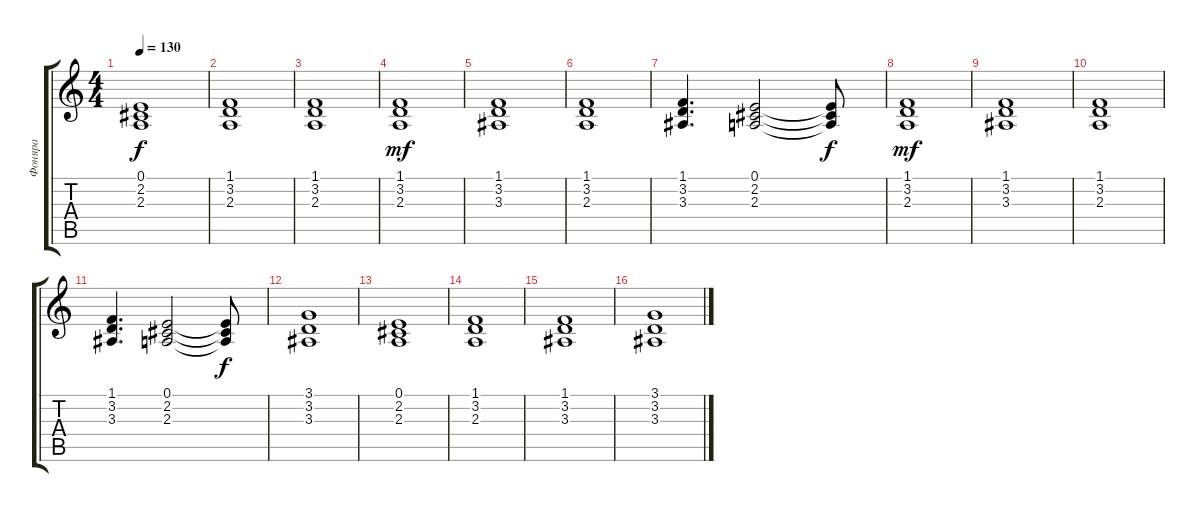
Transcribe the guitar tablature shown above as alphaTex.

\track ("Фоняра" "Фоняра") {instrument synthstrings1}
\staff {score tabs}
\tuning (E4 B3 G3 D3 A2 E2) {hide}
\ts (4 4)
\tempo 130
\clef g2
\ks c
(0.1 2.2 2.3).1{dy f} |
(1.1 3.2 2.3).1 |
(1.1 3.2 2.3).1 |
(1.1 3.2 2.3).1{dy mf} |
(1.1 3.2 3.3).1 |
(1.1 3.2 2.3).1 |
(1.1 3.2 3.3).4{d} (0.1 2.2 2.3).2 (0.1{t} 2.2{t} 2.3{t}).8{dy f} |
(1.1 3.2 2.3).1{dy mf} |
(1.1 3.2 3.3).1 |
(1.1 3.2 2.3).1 |
(1.1 3.2 3.3).4{d} (0.1 2.2 2.3).2 (0.1{t} 2.2{t} 2.3{t}).8{dy f} |
(3.1 3.2 3.3).1 |
(0.1 2.2 2.3).1 |
(1.1 3.2 2.3).1 |
(1.1 3.2 3.3).1 |
(3.1 3.2 3.3).1
